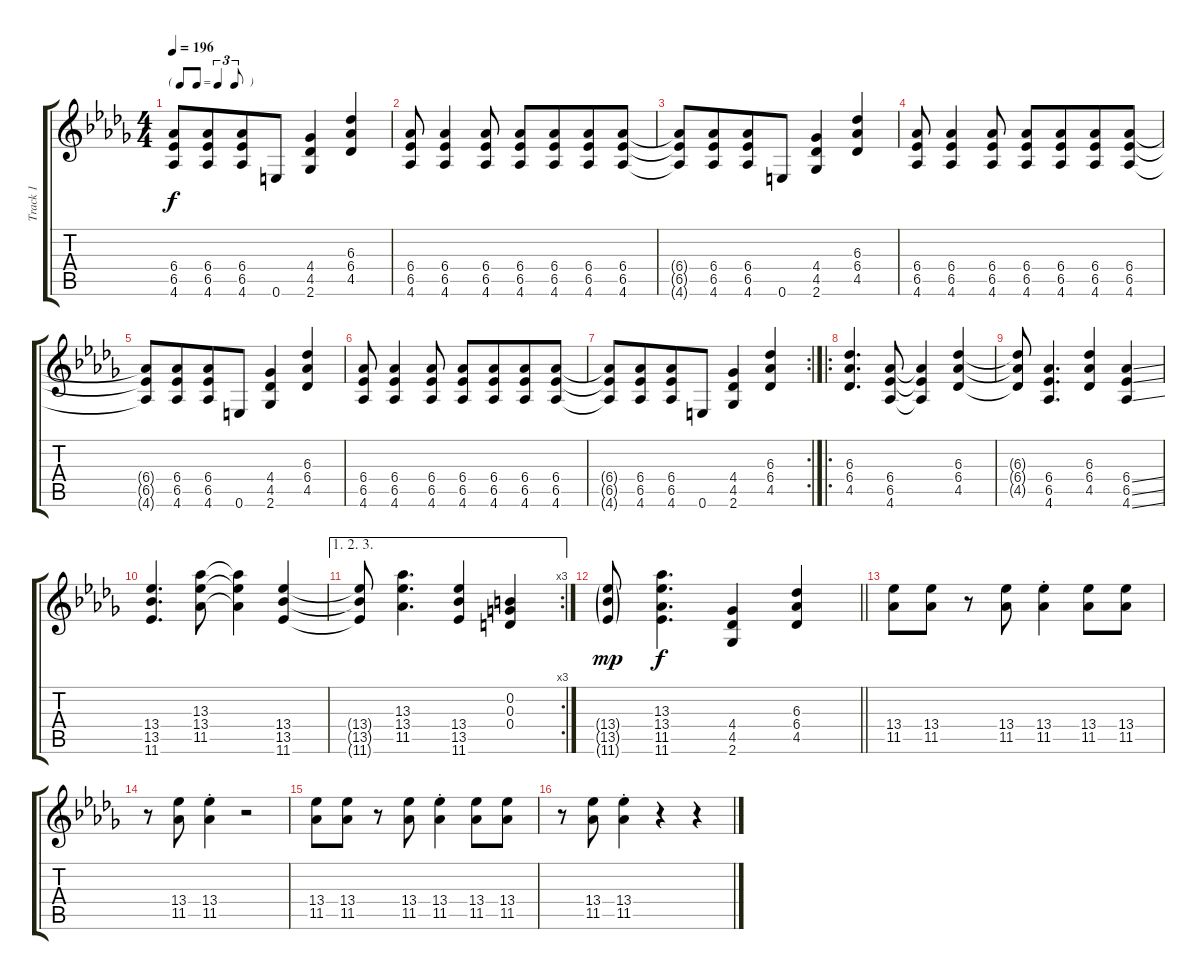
\track ("Track 1" "Track 1") {instrument distortionguitar}
\staff {score tabs}
\tuning (E4 B3 G3 D3 A2 E2) {hide}
\ts (4 4)
\tf triplet8th
\tempo 196
\clef g2
\ks db
(6.4{t} 6.5{t} 4.6{t}).8{dy f} (6.4 6.5 4.6).8{beam merge} (6.4 6.5 4.6).8 0.6.8 (4.4 4.5 2.6).4 (6.3 6.4 4.5).4 |
(6.4 6.5 4.6).8 (6.4 6.5 4.6).4 (6.4 6.5 4.6).8 (6.4 6.5 4.6).8 (6.4 6.5 4.6).8{beam merge} (6.4 6.5 4.6).8 (6.4 6.5 4.6).8 |
(6.4{t} 6.5{t} 4.6{t}).8 (6.4 6.5 4.6).8{beam merge} (6.4 6.5 4.6).8 0.6.8 (4.4 4.5 2.6).4 (6.3 6.4 4.5).4 |
(6.4 6.5 4.6).8 (6.4 6.5 4.6).4 (6.4 6.5 4.6).8 (6.4 6.5 4.6).8 (6.4 6.5 4.6).8{beam merge} (6.4 6.5 4.6).8 (6.4 6.5 4.6).8 |
(6.4{t} 6.5{t} 4.6{t}).8 (6.4 6.5 4.6).8{beam merge} (6.4 6.5 4.6).8 0.6.8 (4.4 4.5 2.6).4 (6.3 6.4 4.5).4 |
(6.4 6.5 4.6).8 (6.4 6.5 4.6).4 (6.4 6.5 4.6).8 (6.4 6.5 4.6).8 (6.4 6.5 4.6).8{beam merge} (6.4 6.5 4.6).8 (6.4 6.5 4.6).8 |
\rc 2
(6.4{t} 6.5{t} 4.6{t}).8 (6.4 6.5 4.6).8{beam merge} (6.4 6.5 4.6).8 0.6.8 (4.4 4.5 2.6).4 (6.3 6.4 4.5).4 |
\ro
(6.3 6.4 4.5).4{d} (6.4 6.5 4.6).8 (6.4{t} 6.5{t} 4.6{t}).4 (6.3 6.4 4.5).4 |
(6.3{t} 6.4{t} 4.5{t}).8 (6.4 6.5 4.6).4{d} (6.3 6.4 4.5).4 (6.4{ss} 6.5{ss} 4.6{ss}).4 |
(13.4 13.5 11.6).4{d} (13.3 13.4 11.5).8 (13.3{t} 13.4{t} 11.5{t}).4 (13.4 13.5 11.6).4 |
\ae (1 2 3)
\rc 3
(13.4{t} 13.5{t} 11.6{t}).8 (13.3 13.4 11.5).4{d} (13.4 13.5 11.6).4 (0.2 0.3 0.4).4 |
\barLineRight lightlight
(13.4{g} 13.5{g} 11.6{g}).8{dy mp} (13.3 13.4 11.5 11.6).4{d dy f} (4.4 4.5 2.6).4 (6.3 6.4 4.5).4 |
(13.4 11.5).8 (13.4 11.5).8 r.8 (13.4 11.5).8 (13.4{st} 11.5{st}).4 (13.4 11.5).8 (13.4 11.5).8 |
r.8 (13.4 11.5).8 (13.4{st} 11.5{st}).4 r.2 |
(13.4 11.5).8 (13.4 11.5).8 r.8 (13.4 11.5).8 (13.4{st} 11.5{st}).4 (13.4 11.5).8 (13.4 11.5).8 |
r.8 (13.4 11.5).8 (13.4{st} 11.5{st}).4 r.4 r.4
